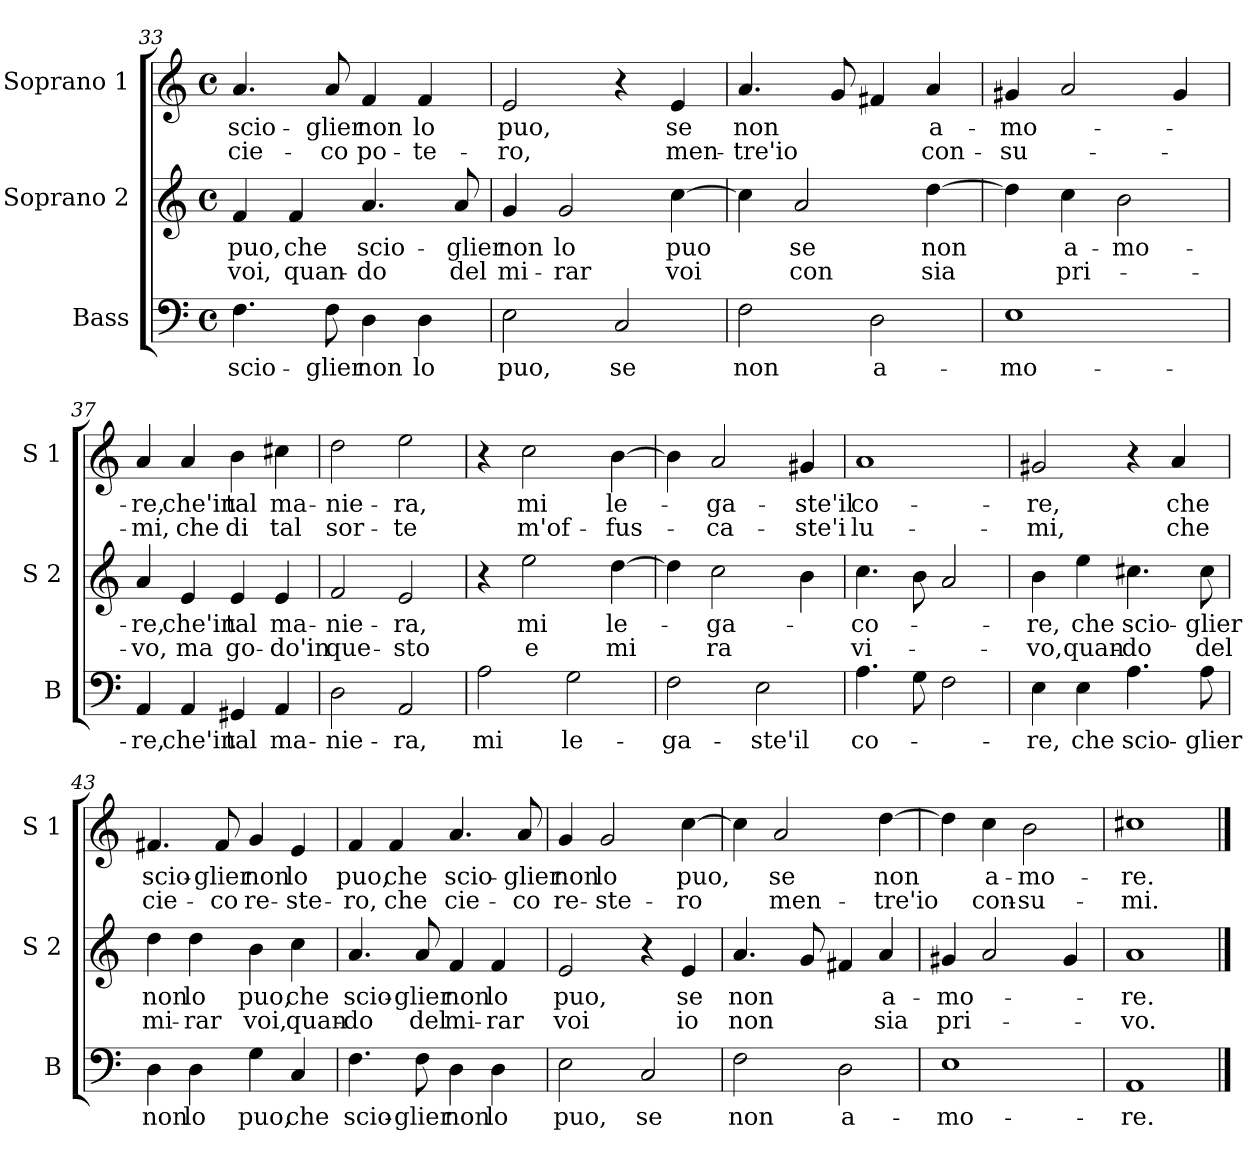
**kern	**text	**kern	**text	**text	**kern	**text	**text
*part3	*part3	*part2	*part2	*part2	*part1	*part1	*part1
*staff3	*staff3	*staff2	*staff2	*staff2	*staff1	*staff1	*staff1
*I"Bass	*	*I"Soprano 2	*	*	*I"Soprano 1	*	*
*I'B	*	*I'S 2	*	*	*I'S 1	*	*
*clefF4	*	*clefG2	*	*	*clefG2	*	*
*k[]	*	*k[]	*	*	*k[]	*	*
*C:	*	*C:	*	*	*C:	*	*
*M4/4	*	*M4/4	*	*	*M4/4	*	*
*met(c)	*	*met(c)	*	*	*met(c)	*	*
=33	=33	=33	=33	=33	=33	=33	=33
!	!LO:LY:b	!	!LO:LY:b	!LO:LY:b	!	!LO:LY:b	!LO:LY:b
4.F\	scio-	4f/	puo,	voi,	4.a/	scio-	cie-
!	!	!	!LO:LY:b	!LO:LY:b	!	!	!
.	.	4f/	che	quan-	.	.	.
!	!LO:LY:b	!	!	!	!	!LO:LY:b	!LO:LY:b
8F\	-glier	.	.	.	8a/	-glier	-co
!	!LO:LY:b	!	!LO:LY:b	!LO:LY:b	!	!LO:LY:b	!LO:LY:b
4D\	non	4.a/	scio-	-do	4f/	non	po-
!	!LO:LY:b	!	!	!	!	!LO:LY:b	!LO:LY:b
4D\	lo	.	.	.	4f/	lo	-te-
!	!	!	!LO:LY:b	!LO:LY:b	!	!	!
.	.	8a/	-glier	del	.	.	.
!!LO:PB:g=z
=34	=34	=34	=34	=34	=34	=34	=34
!	!LO:LY:b	!	!LO:LY:b	!LO:LY:b	!	!LO:LY:b	!LO:LY:b
2E\	puo,	4g/	non	mi-	2e/	puo,	-ro,
!	!	!	!LO:LY:b	!LO:LY:b	!	!	!
.	.	2g/	lo	-rar	.	.	.
!	!LO:LY:b	!	!	!	!	!	!
2C/	se	.	.	.	4r	.	.
!	!	!	!LO:LY:b	!LO:LY:b	!	!LO:LY:b	!LO:LY:b
.	.	[4cc\	puo	voi	4e/	se	men-
=35	=35	=35	=35	=35	=35	=35	=35
!	!LO:LY:b	!	!	!	!	!LO:LY:b	!LO:LY:b
2F\	non	4cc\]	.	.	4.a/	non	-tre'io
!	!	!	!LO:LY:b	!LO:LY:b	!	!	!
.	.	2a/	se	con	.	.	.
.	.	.	.	.	8g/	.	.
!	!LO:LY:b	!	!	!	!	!	!
2D\	a-	.	.	.	4f#X/	.	.
!	!	!	!LO:LY:b	!LO:LY:b	!	!LO:LY:b	!LO:LY:b
.	.	[4dd\	non	sia	4a/	a-	con-
=36	=36	=36	=36	=36	=36	=36	=36
!	!LO:LY:b	!	!	!	!	!LO:LY:b	!LO:LY:b
1E	-mo-	4dd\]	.	.	4g#X/	-mo-	-su-
!	!	!	!LO:LY:b	!LO:LY:b	!	!	!
.	.	4cc\	a-	pri-	2a/	.	.
!	!	!	!LO:LY:b	!	!	!	!
.	.	2b\	-mo-	.	.	.	.
.	.	.	.	.	4g#/	.	.
=37	=37	=37	=37	=37	=37	=37	=37
!	!LO:LY:b	!	!LO:LY:b	!LO:LY:b	!	!LO:LY:b	!LO:LY:b
4AA/	-re,	4a/	-re,	-vo,	4a/	-re,	-mi,
!	!LO:LY:b	!	!LO:LY:b	!LO:LY:b	!	!LO:LY:b	!LO:LY:b
4AA/	che'in	4e/	che'in	ma	4a/	che'in	che
!	!LO:LY:b	!	!LO:LY:b	!LO:LY:b	!	!LO:LY:b	!LO:LY:b
4GG#X/	tal	4e/	tal	go-	4b\	tal	di
!	!LO:LY:b	!	!LO:LY:b	!LO:LY:b	!	!LO:LY:b	!LO:LY:b
4AA/	ma-	4e/	ma-	-do'in	4cc#X\	ma-	tal
=38	=38	=38	=38	=38	=38	=38	=38
!	!LO:LY:b	!	!LO:LY:b	!LO:LY:b	!	!LO:LY:b	!LO:LY:b
2D\	-nie-	2f/	-nie-	que-	2dd\	-nie-	sor-
!	!LO:LY:b	!	!LO:LY:b	!LO:LY:b	!	!LO:LY:b	!LO:LY:b
2AA/	-ra,	2e/	-ra,	-sto	2ee\	-ra,	-te
!!LO:LB:g=z
=39	=39	=39	=39	=39	=39	=39	=39
!	!LO:LY:b	!	!	!	!	!	!
2A\	mi	4r	.	.	4r	.	.
!	!	!	!LO:LY:b	!LO:LY:b	!	!LO:LY:b	!LO:LY:b
.	.	2ee\	mi	e	2cc\	mi	m'of-
!	!LO:LY:b	!	!	!	!	!	!
2G\	le-	.	.	.	.	.	.
!	!	!	!LO:LY:b	!LO:LY:b	!	!LO:LY:b	!LO:LY:b
.	.	[4dd\	le-	mi	[4b\	le-	-fus-
=40	=40	=40	=40	=40	=40	=40	=40
!	!LO:LY:b	!	!	!	!	!	!
2F\	-ga-	4dd\]	.	.	4b\]	.	.
!	!	!	!LO:LY:b	!LO:LY:b	!	!LO:LY:b	!LO:LY:b
.	.	2cc\	-ga-	ra	2a/	-ga-	-ca-
!	!LO:LY:b	!	!	!	!	!	!
2E\	-ste'il	.	.	.	.	.	.
!	!	!	!	!	!	!LO:LY:b	!LO:LY:b
.	.	4b\	.	.	4g#X/	-ste'il	-ste'i
=41	=41	=41	=41	=41	=41	=41	=41
!	!LO:LY:b	!	!LO:LY:b	!LO:LY:b	!	!LO:LY:b	!LO:LY:b
4.A\	co-	4.cc\	co-	vi-	1a	co-	lu-
8G\	.	8b\	.	.	.	.	.
2F\	.	2a/	.	.	.	.	.
=42	=42	=42	=42	=42	=42	=42	=42
!	!LO:LY:b	!	!LO:LY:b	!LO:LY:b	!	!LO:LY:b	!LO:LY:b
4E\	-re,	4b\	-re,	-vo,	2g#X/	-re,	-mi,
!	!LO:LY:b	!	!LO:LY:b	!LO:LY:b	!	!	!
4E\	che	4ee\	che	quan-	.	.	.
!	!LO:LY:b	!	!LO:LY:b	!LO:LY:b	!	!	!
4.A\	scio-	4.cc#X\	scio-	-do	4r	.	.
!	!	!	!	!	!	!LO:LY:b	!LO:LY:b
.	.	.	.	.	4a/	che	che
!	!LO:LY:b	!	!LO:LY:b	!LO:LY:b	!	!	!
8A\	-glier	8cc#\	-glier	del	.	.	.
=43	=43	=43	=43	=43	=43	=43	=43
!	!LO:LY:b	!	!LO:LY:b	!LO:LY:b	!	!LO:LY:b	!LO:LY:b
4D\	non	4dd\	non	mi-	4.f#X/	scio-	cie-
!	!LO:LY:b	!	!LO:LY:b	!LO:LY:b	!	!	!
4D\	lo	4dd\	lo	-rar	.	.	.
!	!	!	!	!	!	!LO:LY:b	!LO:LY:b
.	.	.	.	.	8f#/	-glier	-co
!	!LO:LY:b	!	!LO:LY:b	!LO:LY:b	!	!LO:LY:b	!LO:LY:b
4G\	puo,	4b\	puo,	voi,	4g/	non	re-
!	!LO:LY:b	!	!LO:LY:b	!LO:LY:b	!	!LO:LY:b	!LO:LY:b
4C/	che	4cc\	che	quan-	4e/	lo	-ste-
!!LO:LB:g=z
=44	=44	=44	=44	=44	=44	=44	=44
!	!LO:LY:b	!	!LO:LY:b	!LO:LY:b	!	!LO:LY:b	!LO:LY:b
4.F\	scio-	4.a/	scio-	-do	4f/	puo,	-ro,
!	!	!	!	!	!	!LO:LY:b	!LO:LY:b
.	.	.	.	.	4f/	che	che
!	!LO:LY:b	!	!LO:LY:b	!LO:LY:b	!	!	!
8F\	-glier	8a/	-glier	del	.	.	.
!	!LO:LY:b	!	!LO:LY:b	!LO:LY:b	!	!LO:LY:b	!LO:LY:b
4D\	non	4f/	non	mi-	4.a/	scio-	cie-
!	!LO:LY:b	!	!LO:LY:b	!LO:LY:b	!	!	!
4D\	lo	4f/	lo	-rar	.	.	.
!	!	!	!	!	!	!LO:LY:b	!LO:LY:b
.	.	.	.	.	8a/	-glier	-co
=45	=45	=45	=45	=45	=45	=45	=45
!	!LO:LY:b	!	!LO:LY:b	!LO:LY:b	!	!LO:LY:b	!LO:LY:b
2E\	puo,	2e/	puo,	voi	4g/	non	re-
!	!	!	!	!	!	!LO:LY:b	!LO:LY:b
.	.	.	.	.	2g/	lo	-ste-
!	!LO:LY:b	!	!	!	!	!	!
2C/	se	4r	.	.	.	.	.
!	!	!	!LO:LY:b	!LO:LY:b	!	!LO:LY:b	!LO:LY:b
.	.	4e/	se	io	[4cc\	puo,	-ro
=46	=46	=46	=46	=46	=46	=46	=46
!	!LO:LY:b	!	!LO:LY:b	!LO:LY:b	!	!	!
2F\	non	4.a/	non	non	4cc\]	.	.
!	!	!	!	!	!	!LO:LY:b	!LO:LY:b
.	.	.	.	.	2a/	se	men-
.	.	8g/	.	.	.	.	.
!	!LO:LY:b	!	!	!	!	!	!
2D\	a-	4f#X/	.	.	.	.	.
!	!	!	!LO:LY:b	!LO:LY:b	!	!LO:LY:b	!LO:LY:b
.	.	4a/	a-	sia	[4dd\	non	-tre'io
=47	=47	=47	=47	=47	=47	=47	=47
!	!LO:LY:b	!	!LO:LY:b	!LO:LY:b	!	!	!
1E	-mo-	4g#X/	-mo-	pri-	4dd\]	.	.
!	!	!	!	!	!	!LO:LY:b	!LO:LY:b
.	.	2a/	.	.	4cc\	a-	con-
!	!	!	!	!	!	!LO:LY:b	!LO:LY:b
.	.	.	.	.	2b\	-mo-	-su-
.	.	4g#/	.	.	.	.	.
=48	=48	=48	=48	=48	=48	=48	=48
!	!LO:LY:b	!	!LO:LY:b	!LO:LY:b	!	!LO:LY:b	!LO:LY:b
1AA	-re.	1a	-re.	-vo.	1cc#X	-re.	-mi.
==	==	==	==	==	==	==	==
*-	*-	*-	*-	*-	*-	*-	*-
